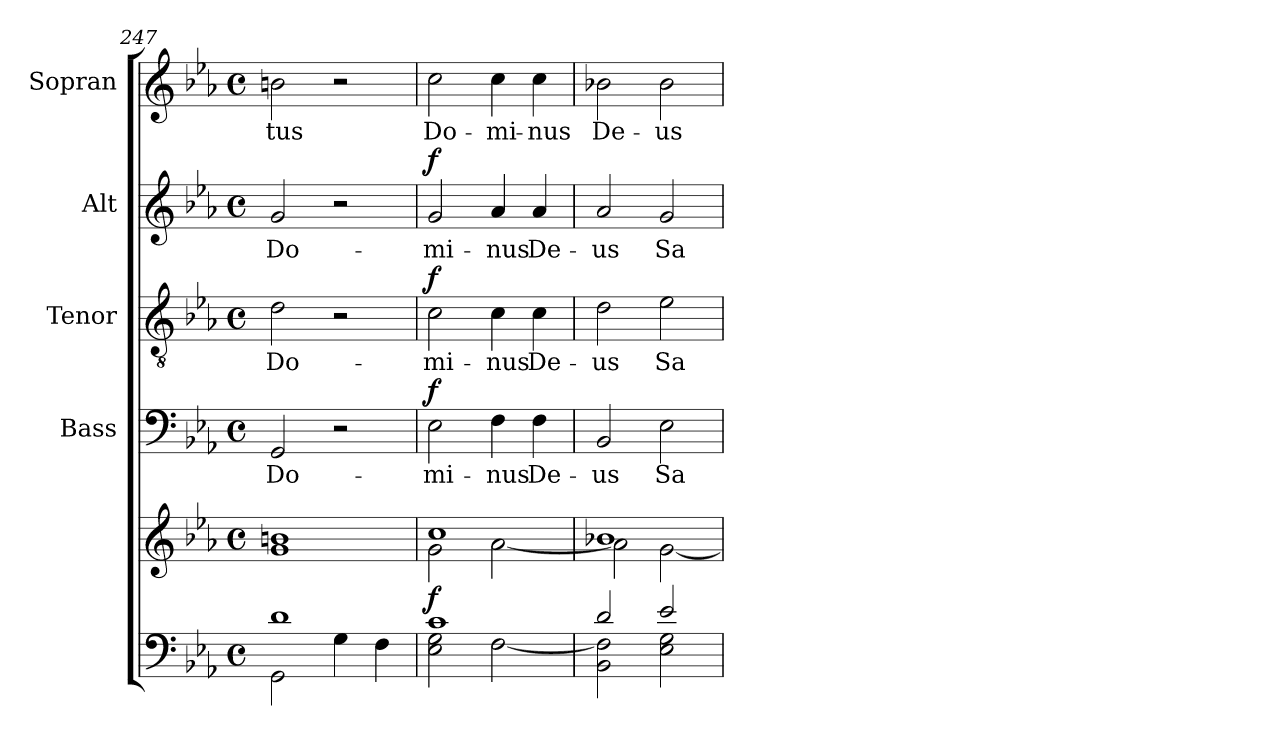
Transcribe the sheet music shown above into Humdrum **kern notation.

**kern	**kern	**dynam	**kern	**text	**dynam	**kern	**text	**dynam	**kern	**text	**dynam	**kern	**text
*part5	*part5	*part5	*part4	*part4	*part4	*part3	*part3	*part3	*part2	*part2	*part2	*part1	*part1
*staff6	*staff5	*staff5/6	*staff4	*staff4	*staff4	*staff3	*staff3	*staff3	*staff2	*staff2	*staff2	*staff1	*staff1
*	*	*	*I"Bass	*	*	*I"Tenor	*	*	*I"Alt	*	*	*I"Sopran	*
*	*	*	*I'B.	*	*	*I'T.	*	*	*I'A.	*	*	*I'S.	*
*clefF4	*clefG2	*	*clefF4	*	*	*clefGv2	*	*	*clefG2	*	*	*clefG2	*
*k[b-e-a-]	*k[b-e-a-]	*	*k[b-e-a-]	*	*	*k[b-e-a-]	*	*	*k[b-e-a-]	*	*	*k[b-e-a-]	*
*E-:	*E-:	*	*E-:	*	*	*E-:	*	*	*E-:	*	*	*E-:	*
*M4/4	*M4/4	*	*M4/4	*	*	*M4/4	*	*	*M4/4	*	*	*M4/4	*
*met(c)	*met(c)	*	*met(c)	*	*	*met(c)	*	*	*met(c)	*	*	*met(c)	*
=247	=247	=247	=247	=247	=247	=247	=247	=247	=247	=247	=247	=247	=247
*^	*^	*	*	*	*	*	*	*	*	*	*	*	*
!	!	!	!	!	!	!LO:LY:b	!	!	!LO:LY:b	!	!	!LO:LY:b	!	!	!LO:LY:b
1d	2GG\	1bn	1g	.	2GG/	Do-	.	2d\	Do-	.	2g/	Do-	.	2bn\	-tus
.	4G\	.	.	.	2r	.	.	2r	.	.	2r	.	.	2r	.
.	4F\	.	.	.	.	.	.	.	.	.	.	.	.	.	.
=248	=248	=248	=248	=248	=248	=248	=248	=248	=248	=248	=248	=248	=248	=248	=248
!	!	!	!	!LO:DY:b	!	!LO:LY:b	!LO:DY:a	!	!LO:LY:b	!LO:DY:a	!	!LO:LY:b	!LO:DY:a	!	!LO:LY:b
1c	2E-\ 2G\	1cc	2g\	f	2E-\	-mi-	f	2c\	-mi-	f	2g/	-mi-	f	2cc\	Do-
!	!	!	!	!	!	!LO:LY:b	!	!	!LO:LY:b	!	!	!LO:LY:b	!	!	!LO:LY:b
.	[<2F\	.	[<2a-\	.	4F\	-nus	.	4c\	-nus	.	4a-/	-nus	.	4cc\	-mi-
!	!	!	!	!	!	!LO:LY:b	!	!	!LO:LY:b	!	!	!LO:LY:b	!	!	!LO:LY:b
.	.	.	.	.	4F\	De-	.	4c\	De-	.	4a-/	De-	.	4cc\	-nus
=249	=249	=249	=249	=249	=249	=249	=249	=249	=249	=249	=249	=249	=249	=249	=249
!	!	!	!	!	!	!LO:LY:b	!	!	!LO:LY:b	!	!	!LO:LY:b	!	!	!LO:LY:b
2d/	2BB-\ 2F\]	1b-X	2a-\]	.	2BB-/	-us	.	2d\	-us	.	2a-/	-us	.	2b-X\	De-
!	!	!	!	!	!	!LO:LY:b	!	!	!LO:LY:b	!	!	!LO:LY:b	!	!	!LO:LY:b
2e-/	2E-\ 2G\	.	[<2g\	.	2E-\	Sa-	.	2e-\	Sa-	.	2g/	Sa-	.	2b-\	-us
*v	*v	*	*	*	*	*	*	*	*	*	*	*	*	*	*
*	*v	*v	*	*	*	*	*	*	*	*	*	*	*	*
=	=	=	=	=	=	=	=	=	=	=	=	=	=
*-	*-	*-	*-	*-	*-	*-	*-	*-	*-	*-	*-	*-	*-
